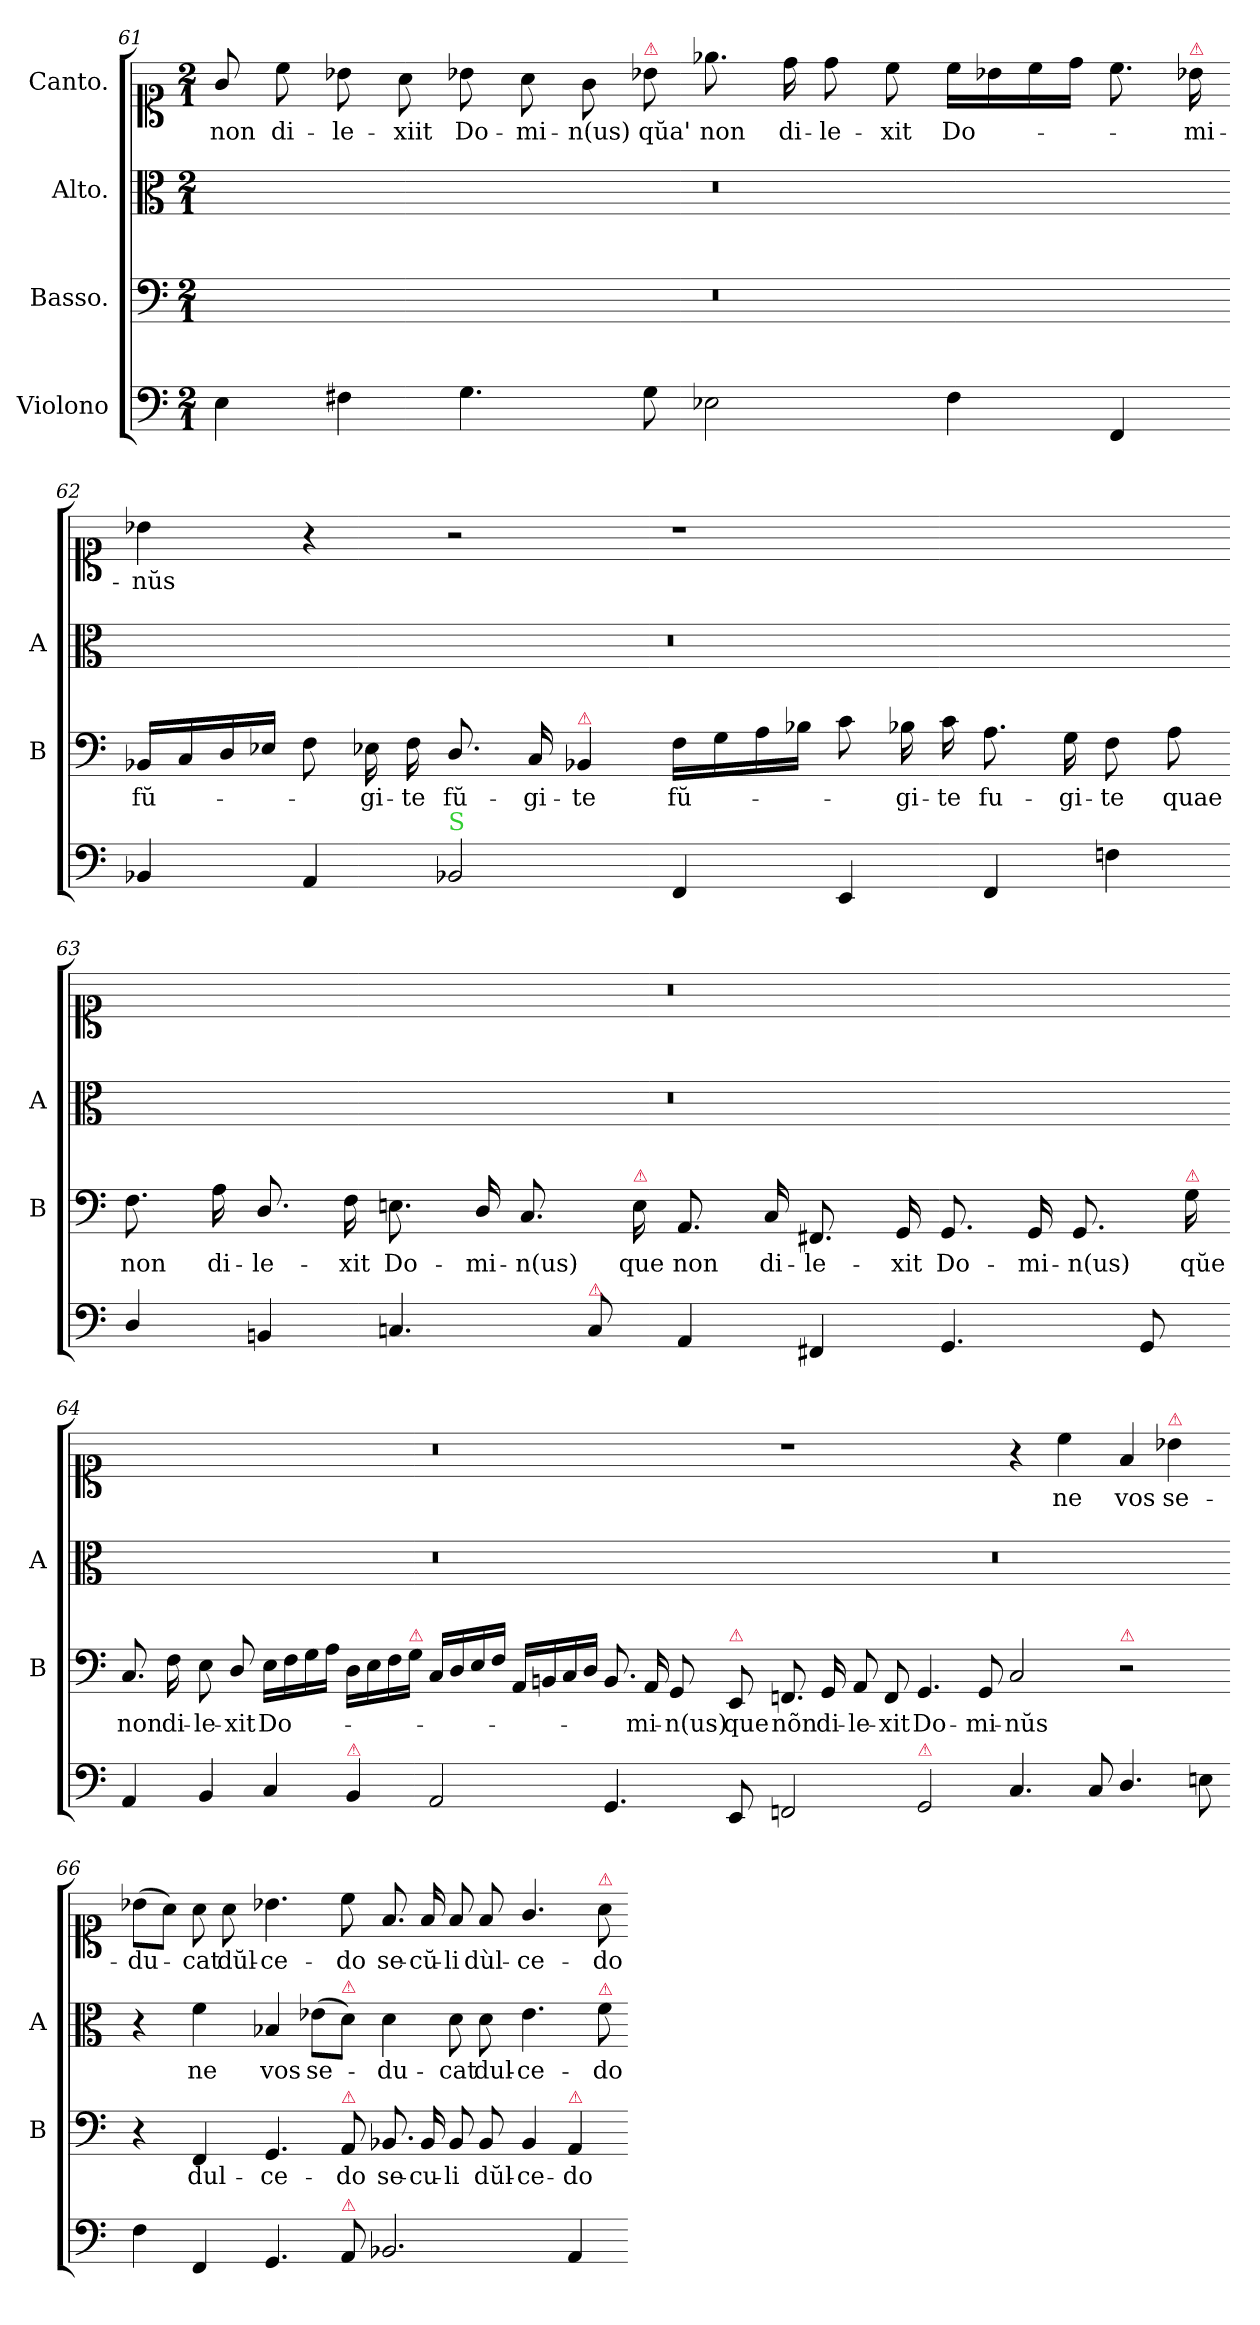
**kern	**kern	**text	**kern	**text	**kern	**text
*part4	*part3	*part3	*part2	*part2	*part1	*part1
*staff4	*staff3	*staff3	*staff2	*staff2	*staff1	*staff1
*I"Violono	*I"Basso.	*	*I"Alto.	*	*I"Canto.	*
*	*I'B	*	*I'A	*	*	*
*clefF4	*clefF4	*	*clefC3	*	*clefC1	*
*k[]	*k[]	*	*k[]	*	*k[]	*
*C:	*C:	*	*C:	*	*C:	*
*M2/1	*M2/1	*	*M2/1	*	*M2/1	*
=61	=61	=61	=61	=61	=61	=61
4E\	0r	.	0r	.	8g/	non
.	.	.	.	.	8cc\	di-
4F#X\	.	.	.	.	8b-X\	-le-
.	.	.	.	.	8a\	-xiit
4.G\	.	.	.	.	8b-X\	Do-
.	.	.	.	.	8a\	-mi-
.	.	.	.	.	8g\	-n(us)
!	!	!	!	!	!LO:TX:a:color=crimson:t=⚠	!
8G\	.	.	.	.	8b-X\	qŭa'
2E-X\	.	.	.	.	8.ee-X\	non
.	.	.	.	.	16dd\	di-
.	.	.	.	.	8dd\	-le-
.	.	.	.	.	8cc\	-xit
4F#\	.	.	.	.	16cc\LL	Do-
.	.	.	.	.	16b-X\	.
.	.	.	.	.	16cc\	.
.	.	.	.	.	16dd\JJ	.
4FF/	.	.	.	.	8.cc\	.
!	!	!	!	!	!LO:TX:a:color=crimson:t=⚠	!
.	.	.	.	.	16b-X\	-mi-
=62-	=62-	=62-	=62-	=62-	=62-	=62-
4BB-X/	16BB-X/LL	fŭ-	0r	.	4b-X\	-nŭs
.	16C/	.	.	.	.	.
.	16D/	.	.	.	.	.
.	16E-X/JJ	.	.	.	.	.
4AA/	8F\	.	.	.	4r	.
.	16E-X\	-gi-	.	.	.	.
.	16F\	-te	.	.	.	.
!LO:TX:a:color=limegreen:t=S	!	!	!	!	!	!
2BB-X/	8.D/	fŭ-	.	.	2r	.
.	16C/	-gi-	.	.	.	.
!	!LO:TX:a:color=crimson:t=⚠	!	!	!	!	!
.	4BB-X/	-te	.	.	.	.
4FF/	16F\LL	fŭ-	.	.	1r	.
.	16G\	.	.	.	.	.
.	16A\	.	.	.	.	.
.	16B-X\JJ	.	.	.	.	.
4EE/	8c\	.	.	.	.	.
.	16B-X\	-gi-	.	.	.	.
.	16c\	-te	.	.	.	.
4FF/	8.A\	fu-	.	.	.	.
.	16G\	-gi-	.	.	.	.
4Fn\	8F\	-te	.	.	.	.
.	8A\	quae	.	.	.	.
=63-	=63-	=63-	=63-	=63-	=63-	=63-
4D/	8.F\	non	0r	.	0r	.
.	16A\	di-	.	.	.	.
4BBn/	8.D/	-le-	.	.	.	.
.	16F\	-xit	.	.	.	.
4.Cn/	8.En\	Do-	.	.	.	.
.	16D/	-mi-	.	.	.	.
.	8.C/	-n(us)	.	.	.	.
!LO:TX:a:color=crimson:t=⚠	!	!	!	!	!	!
8C/	.	.	.	.	.	.
!	!LO:TX:a:color=crimson:t=⚠	!	!	!	!	!
.	16E\	que	.	.	.	.
4AA/	8.AA/	non	.	.	.	.
.	16C/	di-	.	.	.	.
4FF#X/	8.FF#X/	-le-	.	.	.	.
.	16GG/	-xit	.	.	.	.
4.GG/	8.GG/	Do-	.	.	.	.
.	16GG/	-mi-	.	.	.	.
.	8.GG/	-n(us)	.	.	.	.
8GG/	.	.	.	.	.	.
!	!LO:TX:a:color=crimson:t=⚠	!	!	!	!	!
.	16G\	qŭe	.	.	.	.
=64-	=64-	=64-	=64-	=64-	=64-	=64-
4AA/	8.C/	non	0r	.	0r	.
.	16F\	di-	.	.	.	.
4BB/	8E\	-le-	.	.	.	.
.	8D/	-xit	.	.	.	.
4C/	16E\LL	Do-	.	.	.	.
.	16F\	.	.	.	.	.
.	16G\	.	.	.	.	.
.	16A\JJ	.	.	.	.	.
!LO:TX:a:color=crimson:t=⚠	!	!	!	!	!	!
4BB/	16D\LL	.	.	.	.	.
.	16E\	.	.	.	.	.
.	16F\	.	.	.	.	.
!	!LO:TX:a:color=crimson:t=⚠	!	!	!	!	!
.	16G\JJ	.	.	.	.	.
2AA/	16C/LL	.	.	.	.	.
.	16D/	.	.	.	.	.
.	16E/	.	.	.	.	.
.	16F/JJ	.	.	.	.	.
.	16AA/LL	.	.	.	.	.
.	16BBn/	.	.	.	.	.
.	16C/	.	.	.	.	.
.	16D/JJ	.	.	.	.	.
4.GG/	8.BB/	.	.	.	.	.
.	16AA/	-mi-	.	.	.	.
.	8GG/	-n(us)	.	.	.	.
!	!LO:TX:a:color=crimson:t=⚠	!	!	!	!	!
8EE/	8EE/	que	.	.	.	.
=65-	=65-	=65-	=65-	=65-	=65-	=65-
2FFn/	8.FFn/	nõn	0r	.	1r	.
.	16GG/	di-	.	.	.	.
.	8AA/	-le-	.	.	.	.
.	8FF/	-xit	.	.	.	.
!LO:TX:a:color=crimson:t=⚠	!	!	!	!	!	!
2GG/	4.GG/	Do-	.	.	.	.
.	8GG/	-mi-	.	.	.	.
4.C/	2C/	-nŭs	.	.	4r	.
.	.	.	.	.	4cc\	ne
8C/	.	.	.	.	.	.
!	!LO:TX:a:color=crimson:t=⚠	!	!	!	!	!
4.D/	2r	.	.	.	4f/	vos
!	!	!	!	!	!LO:TX:a:color=crimson:t=⚠	!
.	.	.	.	.	4b-X\	se-
8En\	.	.	.	.	.	.
=66-	=66-	=66-	=66-	=66-	=66-	=66-
4F\	4r	.	4r	.	(8b-X\L	-du-
.	.	.	.	.	8a\J)	.
4FF/	4FF/	dul-	4f\	ne	8a\	-cat
.	.	.	.	.	8a\	dŭl-
4.GG/	4.GG/	-ce-	4B-X/	vos	4.b-X\	-ce-
.	.	.	(8e-X\L	se-	.	.
!	!	!	!LO:TX:a:color=crimson:t=⚠	!	!	!
!	!LO:TX:a:color=crimson:t=⚠	!	!	!	!	!
!LO:TX:a:color=crimson:t=⚠	!	!	!	!	!	!
8AA/	8AA/	-do	8d\J)	.	8cc\	-do
2.BB-X/	8.BB-X/	se-	4d\	-du-	8.f/	se-
.	16BB-/	-cu-	.	.	16f/	-cŭ-
.	8BB-/	-li	8d\	-cat	8f/	-li
.	8BB-/	dŭl-	8d\	dul-	8f/	dùl-
.	4BB-/	-ce-	4.e-\	-ce-	4.g/	-ce-
!	!LO:TX:a:color=crimson:t=⚠	!	!	!	!	!
4AA/	4AA/	-do	.	.	.	.
!	!	!	!	!	!LO:TX:a:color=crimson:t=⚠	!
!	!	!	!LO:TX:a:color=crimson:t=⚠	!	!	!
.	.	.	8f\	-do	8a\	-do
=-	=-	=-	=-	=-	=-	=-
*-	*-	*-	*-	*-	*-	*-
